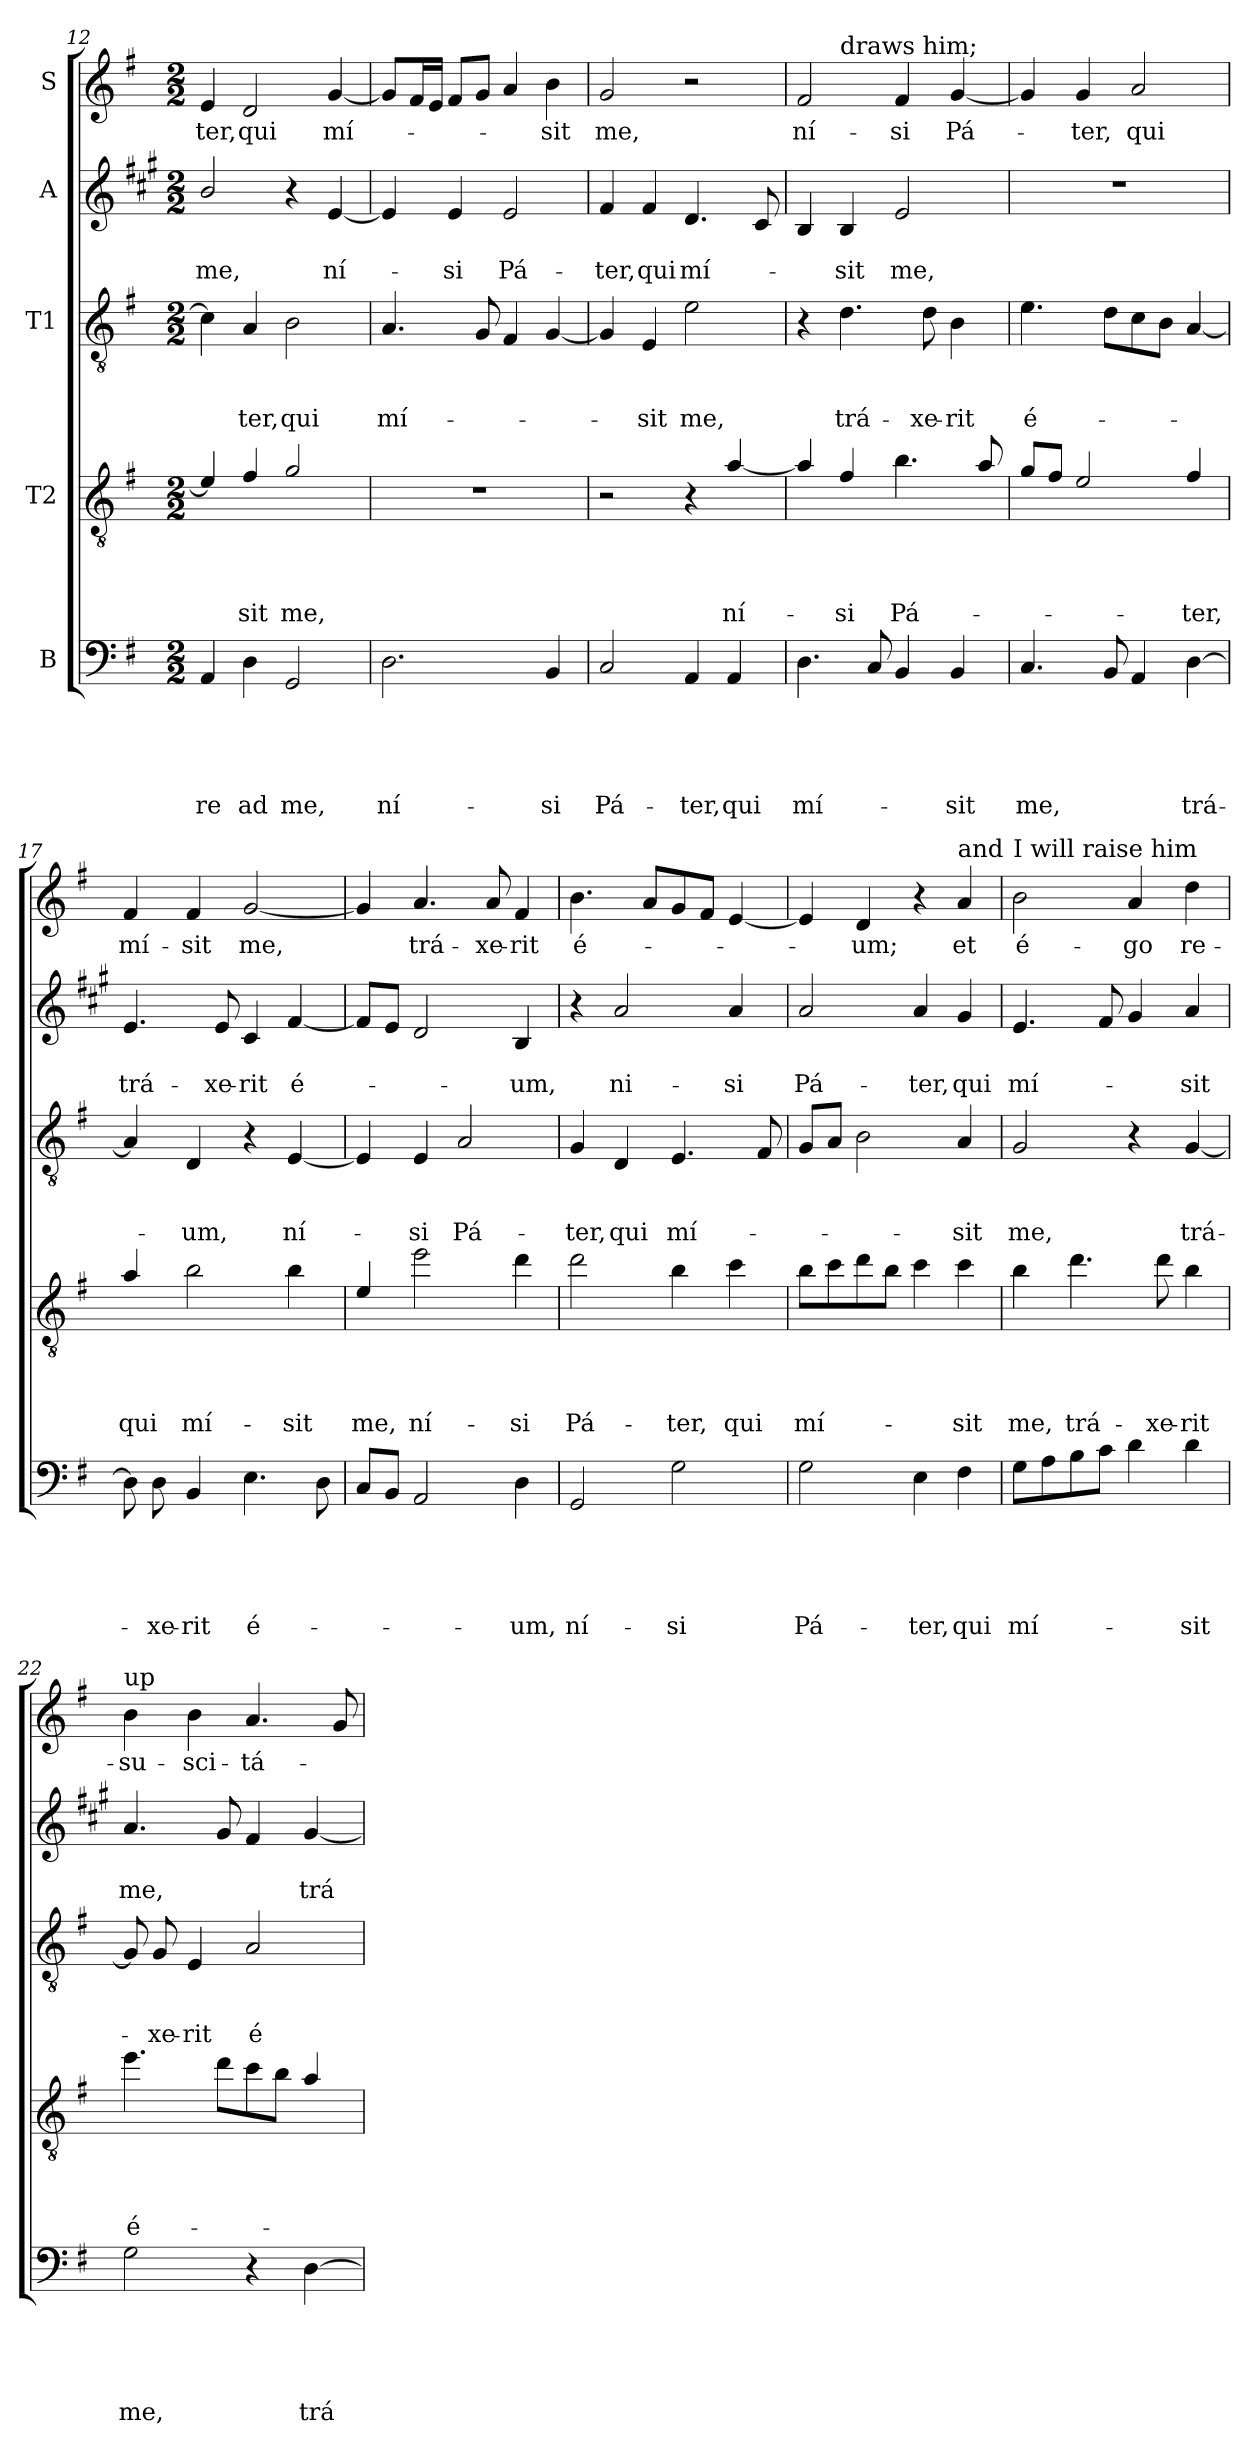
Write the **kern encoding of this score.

**kern	**text	**text	**text	**text	**text	**kern	**text	**text	**text	**text	**kern	**text	**text	**text	**kern	**text	**text	**kern	**text
*part5	*part5	*part5	*part5	*part5	*part5	*part4	*part4	*part4	*part4	*part4	*part3	*part3	*part3	*part3	*part2	*part2	*part2	*part1	*part1
*staff5	*staff5	*staff5	*staff5	*staff5	*staff5	*staff4	*staff4	*staff4	*staff4	*staff4	*staff3	*staff3	*staff3	*staff3	*staff2	*staff2	*staff2	*staff1	*staff1
*I"B	*	*	*	*	*	*I"T2	*	*	*	*	*I"T1	*	*	*	*I"A	*	*	*I"S	*
*clefF4	*	*	*	*	*	*clefGv2	*	*	*	*	*clefGv2	*	*	*	*clefG2	*	*	*clefG2	*
*	*	*	*	*	*	*ITrd8c14	*	*	*	*	*	*	*	*	*ITrd1c2	*	*	*	*
*k[f#]	*	*	*	*	*	*k[f#]	*	*	*	*	*k[f#]	*	*	*	*k[f#]	*	*	*k[f#]	*
*G:	*	*	*	*	*	*G:	*	*	*	*	*G:	*	*	*	*G:	*	*	*G:	*
*M2/2	*	*	*	*	*	*M2/2	*	*	*	*	*M2/2	*	*	*	*M2/2	*	*	*M2/2	*
=12	=12	=12	=12	=12	=12	=12	=12	=12	=12	=12	=12	=12	=12	=12	=12	=12	=12	=12	=12
!	!	!	!	!	!LO:LY:b	!	!	!	!	!	!	!	!	!	!	!	!LO:LY:b	!	!LO:LY:b
4AA/	.	.	.	.	-re	4E/]	.	.	.	.	4c\]	.	.	.	2a/	.	me,	4e/	-ter,
!	!	!	!	!	!LO:LY:b	!	!	!	!	!LO:LY:b	!	!	!	!LO:LY:b	!	!	!	!	!LO:LY:b
4D\	.	.	.	.	ad	4F#/	.	.	.	-sit	4A/	.	.	-ter,	.	.	.	2d/	qui
!	!	!	!	!	!LO:LY:b	!	!	!	!	!LO:LY:b	!	!	!	!LO:LY:b	!	!	!	!	!
2GG/	.	.	.	.	me,	2G/	.	.	.	me,	2B\	.	.	qui	4r	.	.	.	.
!	!	!	!	!	!	!	!	!	!	!	!	!	!	!	!	!	!LO:LY:b	!	!LO:LY:b
.	.	.	.	.	.	.	.	.	.	.	.	.	.	.	[4d/	.	ní-	[4g/	mí-
=13	=13	=13	=13	=13	=13	=13	=13	=13	=13	=13	=13	=13	=13	=13	=13	=13	=13	=13	=13
!	!	!	!	!	!LO:LY:b	!	!	!	!	!	!	!	!	!LO:LY:b	!	!	!	!	!
2.D\	.	.	.	.	ní-	1r	.	.	.	.	4.A/	.	.	mí-	4d/]	.	.	8g/L]	.
.	.	.	.	.	.	.	.	.	.	.	.	.	.	.	.	.	.	16f#/L	.
.	.	.	.	.	.	.	.	.	.	.	.	.	.	.	.	.	.	16e/JJ	.
!	!	!	!	!	!	!	!	!	!	!	!	!	!	!	!	!	!LO:LY:b	!	!
.	.	.	.	.	.	.	.	.	.	.	.	.	.	.	4d/	.	-si	8f#/L	.
.	.	.	.	.	.	.	.	.	.	.	8G/	.	.	.	.	.	.	8g/J	.
!	!	!	!	!	!	!	!	!	!	!	!	!	!	!	!	!	!LO:LY:b	!	!
.	.	.	.	.	.	.	.	.	.	.	4F#/	.	.	.	2d/	.	Pá-	4a/	.
!	!	!	!	!	!LO:LY:b	!	!	!	!	!	!	!	!	!	!	!	!	!	!LO:LY:b
4BB/	.	.	.	.	-si	.	.	.	.	.	[4G/	.	.	.	.	.	.	4b\	-sit
=14	=14	=14	=14	=14	=14	=14	=14	=14	=14	=14	=14	=14	=14	=14	=14	=14	=14	=14	=14
!	!	!	!	!	!LO:LY:b	!	!	!	!	!	!	!	!	!	!	!	!LO:LY:b	!	!LO:LY:b
2C/	.	.	.	.	Pá-	2r	.	.	.	.	4G/]	.	.	.	4e/	.	-ter,	2g/	me,
!	!	!	!	!	!	!	!	!	!	!	!	!	!	!LO:LY:b	!	!	!LO:LY:b	!	!
.	.	.	.	.	.	.	.	.	.	.	4E/	.	.	-sit	4e/	.	qui	.	.
!	!	!	!	!	!LO:LY:b	!	!	!	!	!	!	!	!	!LO:LY:b	!	!	!LO:LY:b	!	!
4AA/	.	.	.	.	-ter,	4r	.	.	.	.	2e\	.	.	me,	4.c/	.	mí-	2r	.
!	!	!	!	!	!LO:LY:b	!	!	!	!	!LO:LY:b	!	!	!	!	!	!	!	!	!
4AA/	.	.	.	.	qui	[4A/	.	.	.	ní-	.	.	.	.	.	.	.	.	.
.	.	.	.	.	.	.	.	.	.	.	.	.	.	.	8B/	.	.	.	.
=15	=15	=15	=15	=15	=15	=15	=15	=15	=15	=15	=15	=15	=15	=15	=15	=15	=15	=15	=15
!	!	!	!	!	!LO:LY:b	!	!	!	!	!	!	!	!	!	!	!	!	!	!LO:LY:b
*	*	*	*	*	*	*	*	*	*	*	*	*	*	*	*	*	*	*^	*
4.D\	.	.	.	.	mí-	4A/]	.	.	.	.	4r	.	.	.	4A/	.	.	2f#/	4ryy	ní-
!	!	!	!	!	!	!	!	!	!	!	!	!	!	!	!	!	!	!	!LO:TX:a:t=draws him;	!
!	!	!	!	!	!	!	!	!	!	!LO:LY:b	!	!	!	!LO:LY:b	!	!	!LO:LY:b	!	!	!
.	.	.	.	.	.	4F#/	.	.	.	-si	4.d\	.	.	trá-	4A/	.	-sit	.	2.ryy	.
8C/	.	.	.	.	.	.	.	.	.	.	.	.	.	.	.	.	.	.	.	.
!	!	!	!	!	!	!	!	!	!	!LO:LY:b	!	!	!	!	!	!	!LO:LY:b	!	!	!LO:LY:b
4BB/	.	.	.	.	.	4.B\	.	.	.	Pá-	.	.	.	.	2d/	.	me,	4f#/	.	-si
!	!	!	!	!	!	!	!	!	!	!	!	!	!	!LO:LY:b	!	!	!	!	!	!
.	.	.	.	.	.	.	.	.	.	.	8d\	.	.	-xe-	.	.	.	.	.	.
!	!	!	!	!	!LO:LY:b	!	!	!	!	!	!	!	!	!LO:LY:b	!	!	!	!	!	!LO:LY:b
4BB/	.	.	.	.	-sit	.	.	.	.	.	4B\	.	.	-rit	.	.	.	[4g/	.	Pá-
.	.	.	.	.	.	8A/	.	.	.	.	.	.	.	.	.	.	.	.	.	.
!!LO:PB:g=z
=16	=16	=16	=16	=16	=16	=16	=16	=16	=16	=16	=16	=16	=16	=16	=16	=16	=16	=16	=16	=16
!	!	!	!	!	!LO:LY:b	!	!	!	!	!	!	!	!	!LO:LY:b	!	!	!	!	!	!
*	*	*	*	*	*	*	*	*	*	*	*	*	*	*	*	*	*	*v	*v	*
4.C/	.	.	.	.	me,	8G/L	.	.	.	.	4.e\	.	.	é-	1r	.	.	4g/]	.
.	.	.	.	.	.	8F#/J	.	.	.	.	.	.	.	.	.	.	.	.	.
!	!	!	!	!	!	!	!	!	!	!	!	!	!	!	!	!	!	!	!LO:LY:b
.	.	.	.	.	.	2E/	.	.	.	.	.	.	.	.	.	.	.	4g/	-ter,
8BB/	.	.	.	.	.	.	.	.	.	.	8d\L	.	.	.	.	.	.	.	.
!	!	!	!	!	!	!	!	!	!	!	!	!	!	!	!	!	!	!	!LO:LY:b
4AA/	.	.	.	.	.	.	.	.	.	.	8c\	.	.	.	.	.	.	2a/	qui
.	.	.	.	.	.	.	.	.	.	.	8B\J	.	.	.	.	.	.	.	.
!	!	!	!	!	!LO:LY:b	!	!	!	!	!LO:LY:b	!	!	!	!	!	!	!	!	!
[4D\	.	.	.	.	trá-	4F#/	.	.	.	-ter,	[4A/	.	.	.	.	.	.	.	.
=17	=17	=17	=17	=17	=17	=17	=17	=17	=17	=17	=17	=17	=17	=17	=17	=17	=17	=17	=17
!	!	!	!	!	!	!	!	!	!	!LO:LY:b	!	!	!	!	!	!	!LO:LY:b	!	!LO:LY:b
8D\]	.	.	.	.	.	4A/	.	.	.	qui	4A/]	.	.	.	4.d/	.	trá-	4f#/	mí-
!	!	!	!	!	!LO:LY:b	!	!	!	!	!	!	!	!	!	!	!	!	!	!
8D\	.	.	.	.	-xe-	.	.	.	.	.	.	.	.	.	.	.	.	.	.
!	!	!	!	!	!LO:LY:b	!	!	!	!	!LO:LY:b	!	!	!	!LO:LY:b	!	!	!	!	!LO:LY:b
4BB/	.	.	.	.	-rit	2B\	.	.	.	mí-	4D/	.	.	-um,	.	.	.	4f#/	-sit
!	!	!	!	!	!	!	!	!	!	!	!	!	!	!	!	!	!LO:LY:b	!	!
.	.	.	.	.	.	.	.	.	.	.	.	.	.	.	8d/	.	-xe-	.	.
!	!	!	!	!	!LO:LY:b	!	!	!	!	!	!	!	!	!	!	!	!LO:LY:b	!	!LO:LY:b
4.E\	.	.	.	.	é-	.	.	.	.	.	4r	.	.	.	4B/	.	-rit	[2g/	me,
!	!	!	!	!	!	!	!	!	!	!LO:LY:b	!	!	!	!LO:LY:b	!	!	!LO:LY:b	!	!
.	.	.	.	.	.	4B\	.	.	.	-sit	[4E/	.	.	ní-	[4e/	.	é-	.	.
8D\	.	.	.	.	.	.	.	.	.	.	.	.	.	.	.	.	.	.	.
=18	=18	=18	=18	=18	=18	=18	=18	=18	=18	=18	=18	=18	=18	=18	=18	=18	=18	=18	=18
!	!	!	!	!	!	!	!	!	!	!LO:LY:b	!	!	!	!	!	!	!	!	!
8C/L	.	.	.	.	.	4E/	.	.	.	me,	4E/]	.	.	.	8e/L]	.	.	4g/]	.
8BB/J	.	.	.	.	.	.	.	.	.	.	.	.	.	.	8d/J	.	.	.	.
!	!	!	!	!	!	!	!	!	!	!LO:LY:b	!	!	!	!LO:LY:b	!	!	!	!	!LO:LY:b
2AA/	.	.	.	.	.	2e\	.	.	.	ní-	4E/	.	.	-si	2c/	.	.	4.a/	trá-
!	!	!	!	!	!	!	!	!	!	!	!	!	!	!LO:LY:b	!	!	!	!	!
.	.	.	.	.	.	.	.	.	.	.	2A/	.	.	Pá-	.	.	.	.	.
!	!	!	!	!	!	!	!	!	!	!	!	!	!	!	!	!	!	!	!LO:LY:b
.	.	.	.	.	.	.	.	.	.	.	.	.	.	.	.	.	.	8a/	-xe-
!	!	!	!	!	!LO:LY:b	!	!	!	!	!LO:LY:b	!	!	!	!	!	!	!LO:LY:b	!	!LO:LY:b
4D\	.	.	.	.	-um,	4d\	.	.	.	-si	.	.	.	.	4A/	.	-um,	4f#/	-rit
=19	=19	=19	=19	=19	=19	=19	=19	=19	=19	=19	=19	=19	=19	=19	=19	=19	=19	=19	=19
!	!	!	!	!	!LO:LY:b	!	!	!	!	!LO:LY:b	!	!	!	!LO:LY:b	!	!	!	!	!LO:LY:b
2GG/	.	.	.	.	ní-	2d\	.	.	.	Pá-	4G/	.	.	-ter,	4r	.	.	4.b\	é-
!	!	!	!	!	!	!	!	!	!	!	!	!	!	!LO:LY:b	!	!	!LO:LY:b	!	!
.	.	.	.	.	.	.	.	.	.	.	4D/	.	.	qui	2g/	.	ni-	.	.
.	.	.	.	.	.	.	.	.	.	.	.	.	.	.	.	.	.	8a/L	.
!	!	!	!	!	!LO:LY:b	!	!	!	!	!LO:LY:b	!	!	!	!LO:LY:b	!	!	!	!	!
2G\	.	.	.	.	-si	4B\	.	.	.	-ter,	4.E/	.	.	mí-	.	.	.	8g/	.
.	.	.	.	.	.	.	.	.	.	.	.	.	.	.	.	.	.	8f#/J	.
!	!	!	!	!	!	!	!	!	!	!LO:LY:b	!	!	!	!	!	!	!LO:LY:b	!	!
.	.	.	.	.	.	4c\	.	.	.	qui	.	.	.	.	4g/	.	-si	[4e/	.
.	.	.	.	.	.	.	.	.	.	.	8F#/	.	.	.	.	.	.	.	.
=20	=20	=20	=20	=20	=20	=20	=20	=20	=20	=20	=20	=20	=20	=20	=20	=20	=20	=20	=20
!	!	!	!	!	!LO:LY:b	!	!	!	!	!LO:LY:b	!	!	!	!	!	!	!LO:LY:b	!	!
2G\	.	.	.	.	Pá-	8B\L	.	.	.	mí-	8G/L	.	.	.	2g/	.	Pá-	4e/]	.
.	.	.	.	.	.	8c\	.	.	.	.	8A/J	.	.	.	.	.	.	.	.
!	!	!	!	!	!	!	!	!	!	!	!	!	!	!	!	!	!	!	!LO:LY:b
.	.	.	.	.	.	8d\	.	.	.	.	2B\	.	.	.	.	.	.	4d/	-um;
.	.	.	.	.	.	8B\J	.	.	.	.	.	.	.	.	.	.	.	.	.
!	!	!	!	!	!LO:LY:b	!	!	!	!	!	!	!	!	!	!	!	!LO:LY:b	!	!
4E\	.	.	.	.	-ter,	4c\	.	.	.	.	.	.	.	.	4g/	.	-ter,	4r	.
!	!	!	!	!	!	!	!	!	!	!	!	!	!	!	!	!	!	!LO:TX:a:t=and	!
!	!	!	!	!	!LO:LY:b	!	!	!	!	!LO:LY:b	!	!	!	!LO:LY:b	!	!	!LO:LY:b	!	!LO:LY:b
4F#\	.	.	.	.	qui	4c\	.	.	.	-sit	4A/	.	.	-sit	4f#/	.	qui	4a/	et
!!LO:LB:g=z
=21	=21	=21	=21	=21	=21	=21	=21	=21	=21	=21	=21	=21	=21	=21	=21	=21	=21	=21	=21
!	!	!	!	!	!	!	!	!	!	!	!	!	!	!	!	!	!	!LO:TX:a:t=I will raise him	!
!	!	!	!	!	!LO:LY:b	!	!	!	!	!LO:LY:b	!	!	!	!LO:LY:b	!	!	!LO:LY:b	!	!LO:LY:b
8G\L	.	.	.	.	mí-	4B\	.	.	.	me,	2G/	.	.	me,	4.d/	.	mí-	2b\	é-
8A\	.	.	.	.	.	.	.	.	.	.	.	.	.	.	.	.	.	.	.
!	!	!	!	!	!	!	!	!	!	!LO:LY:b	!	!	!	!	!	!	!	!	!
8B\	.	.	.	.	.	4.d\	.	.	.	trá-	.	.	.	.	.	.	.	.	.
8c\J	.	.	.	.	.	.	.	.	.	.	.	.	.	.	8e/	.	.	.	.
!	!	!	!	!	!	!	!	!	!	!	!	!	!	!	!	!	!	!	!LO:LY:b
4d\	.	.	.	.	.	.	.	.	.	.	4r	.	.	.	4f#/	.	.	4a/	-go
!	!	!	!	!	!	!	!	!	!	!LO:LY:b	!	!	!	!	!	!	!	!	!
.	.	.	.	.	.	8d\	.	.	.	-xe-	.	.	.	.	.	.	.	.	.
!	!	!	!	!	!LO:LY:b	!	!	!	!	!LO:LY:b	!	!	!	!LO:LY:b	!	!	!LO:LY:b	!	!LO:LY:b
4d\	.	.	.	.	-sit	4B\	.	.	.	-rit	[4G/	.	.	trá-	4g/	.	-sit	4dd\	re-
=22	=22	=22	=22	=22	=22	=22	=22	=22	=22	=22	=22	=22	=22	=22	=22	=22	=22	=22	=22
!	!	!	!	!	!	!	!	!	!	!	!	!	!	!	!	!	!	!LO:TX:a:t=up	!
!	!	!	!	!	!LO:LY:b	!	!	!	!	!LO:LY:b	!	!	!	!	!	!	!LO:LY:b	!	!LO:LY:b
2G\	.	.	.	.	me,	4.e\	.	.	.	é-	8G/]	.	.	.	4.g/	.	me,	4b\	-su-
!	!	!	!	!	!	!	!	!	!	!	!	!	!	!LO:LY:b	!	!	!	!	!
.	.	.	.	.	.	.	.	.	.	.	8G/	.	.	-xe-	.	.	.	.	.
!	!	!	!	!	!	!	!	!	!	!	!	!	!	!LO:LY:b	!	!	!	!	!LO:LY:b
.	.	.	.	.	.	.	.	.	.	.	4E/	.	.	-rit	.	.	.	4b\	-sci-
.	.	.	.	.	.	8d\L	.	.	.	.	.	.	.	.	8f#/	.	.	.	.
!	!	!	!	!	!	!	!	!	!	!	!	!	!	!LO:LY:b	!	!	!	!	!LO:LY:b
4r	.	.	.	.	.	8c\	.	.	.	.	2A/	.	.	é-	4e/	.	.	4.a/	-tá-
.	.	.	.	.	.	8B\J	.	.	.	.	.	.	.	.	.	.	.	.	.
!	!	!	!	!	!LO:LY:b	!	!	!	!	!	!	!	!	!	!	!	!LO:LY:b	!	!
[4D\	.	.	.	.	trá-	4A/	.	.	.	.	.	.	.	.	[4f#/	.	trá-	.	.
.	.	.	.	.	.	.	.	.	.	.	.	.	.	.	.	.	.	8g/	.
=	=	=	=	=	=	=	=	=	=	=	=	=	=	=	=	=	=	=	=
*-	*-	*-	*-	*-	*-	*-	*-	*-	*-	*-	*-	*-	*-	*-	*-	*-	*-	*-	*-
